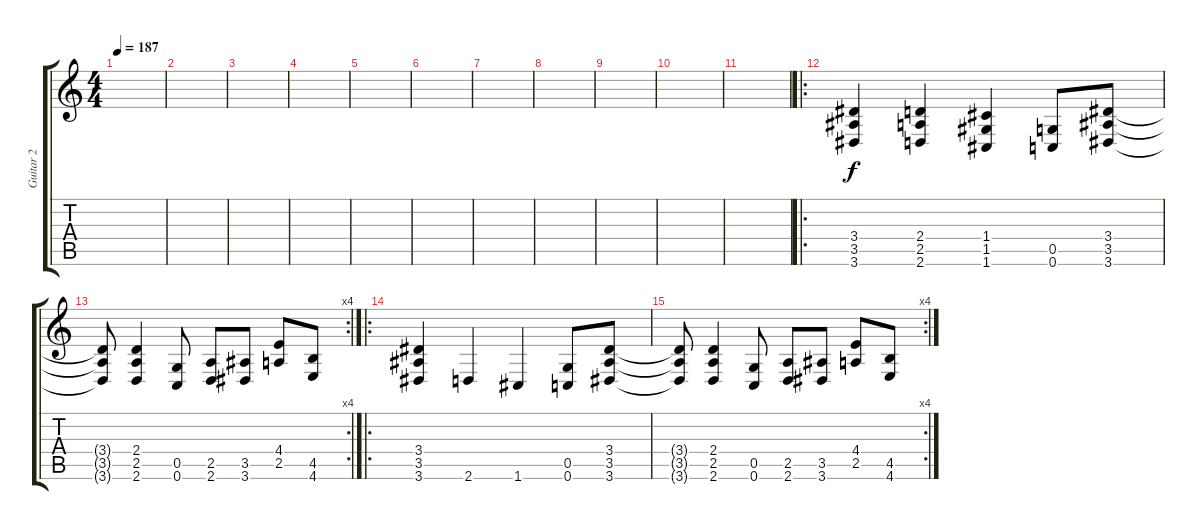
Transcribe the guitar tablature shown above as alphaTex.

\track ("Guitar 2" "Guitar 2") {instrument distortionguitar}
\staff {score tabs}
\tuning (D4 A3 F3 C3 G2 C2) {hide}
\ts (4 4)
\tempo 187
\clef g2
\ks c
|
|
|
|
|
|
|
|
|
|
|
\ro
(3.4 3.5 3.6).4 (2.4 2.5 2.6).4 (1.4 1.5 1.6).4 (0.5 0.6).8 (3.4 3.5 3.6).8 |
\rc 4
(3.4{t} 3.5{t} 3.6{t}).8 (2.4 2.5 2.6).4 (0.5 0.6).8 (2.5 2.6).8 (3.5 3.6).8 (4.4 2.5).8 (4.5 4.6).8 |
\ro
(3.4 3.5 3.6).4 2.6.4 1.6.4 (0.5 0.6).8 (3.4 3.5 3.6).8 |
\rc 4
(3.4{t} 3.5{t} 3.6{t}).8 (2.4 2.5 2.6).4 (0.5 0.6).8 (2.5 2.6).8 (3.5 3.6).8 (4.4 2.5).8 (4.5 4.6).8
